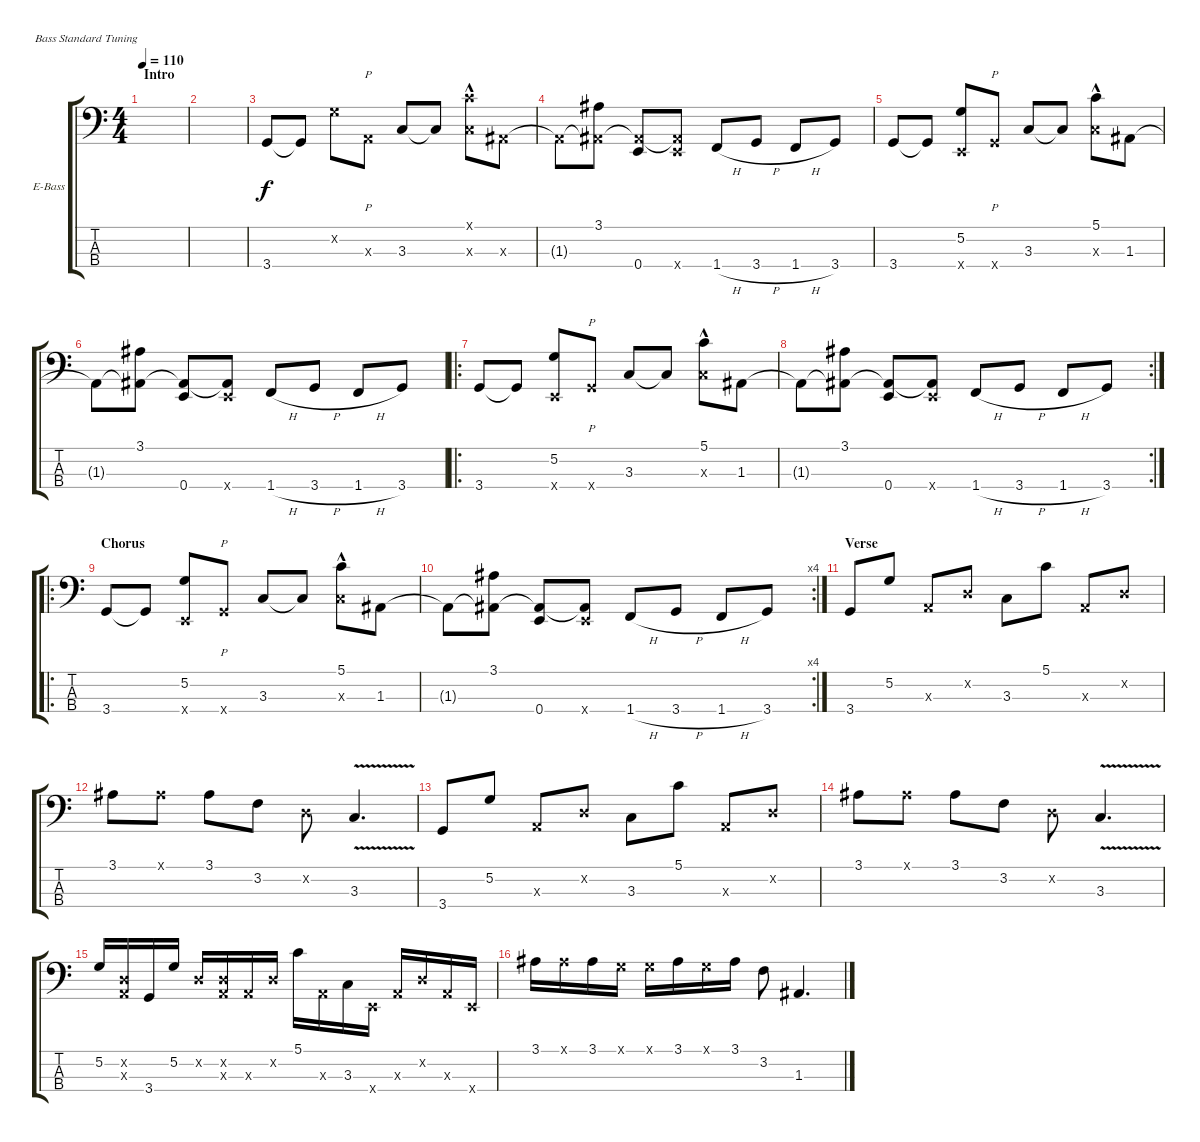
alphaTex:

\defaultSystemsLayout 4
\bracketExtendMode groupsimilarinstruments
\firstSystemTrackNameOrientation horizontal
\otherSystemsTrackNameOrientation horizontal
\track ("Electric Bass" "E-Bass") {instrument electricbassfinger}
\staff {score tabs}
\tuning (G2 D2 A1 E1)
\ts (4 4)
\section ("" "Intro")
\tempo 110
\clef f4
\ks c
|
|
3.4.8 3.4{t}.8 5.2{x}.8 0.3{x}.8{p} 3.3.8 3.3{t}.8 (3.3{hac x} 5.1{x}).8 1.3{x}.8 |
1.3{x t}.8 (1.3{x t} 3.1).8 (1.3{x t} 0.4).8 (1.3{x t} 0.4{x}).8 1.4{h}.8 3.4{h}.8 1.4{h}.8 3.4.8 |
3.4.8 3.4{t}.8 (0.4{x} 5.2).8 3.4{x}.8{p} 3.3.8 3.3{t}.8 (3.3{hac x} 5.1).8 1.3.8 |
1.3{t}.8 (1.3{t} 3.1).8 (1.3{t} 0.4).8 (1.3{t} 0.4{x}).8 1.4{h}.8 3.4{h}.8 1.4{h}.8 3.4.8 |
\ro
3.4.8 3.4{t}.8 (0.4{x} 5.2).8 3.4{x}.8{p} 3.3.8 3.3{t}.8 (3.3{hac x} 5.1).8 1.3.8 |
\rc 2
1.3{t}.8 (1.3{t} 3.1).8 (1.3{t} 0.4).8 (1.3{t} 0.4{x}).8 1.4{h}.8 3.4{h}.8 1.4{h}.8 3.4.8 |
\ro
\section ("" "Chorus")
3.4.8 3.4{t}.8 (0.4{x} 5.2).8 3.4{x}.8{p} 3.3.8 3.3{t}.8 (3.3{hac x} 5.1).8 1.3.8 |
\rc 4
1.3{t}.8 (1.3{t} 3.1).8 (1.3{t} 0.4).8 (1.3{t} 0.4{x}).8 1.4{h}.8 3.4{h}.8 1.4{h}.8 3.4.8 |
\section ("" "Verse")
3.4.8 5.2.8 0.3{x}.8 0.2{x}.8 3.3.8 5.1.8 0.3{x}.8 0.2{x}.8 |
3.1.8 3.1{x}.8 3.1.8 3.2.8 0.2{x}.8 3.3{v}.4{d} |
3.4.8 5.2.8 0.3{x}.8 0.2{x}.8 3.3.8 5.1.8 0.3{x}.8 0.2{x}.8 |
3.1.8 3.1{x}.8 3.1.8 3.2.8 0.2{x}.8 3.3{v}.4{d} |
5.2.16 (0.2{x} 0.3{x}).16 3.4.16 5.2.16 0.2{x}.16 (0.3{x} 0.2{x}).16 0.3{x}.16 0.2{x}.16 5.1.16 0.3{x}.16 3.3.16 0.4{x}.16 0.3{x}.16 0.2{x}.16 0.3{x}.16 0.4{x}.16 |
3.1.16 3.1{x}.16 3.1.16 0.1{x}.16 0.1{x}.16 3.1.16 0.1{x}.16 3.1.16 3.2.8 1.3.4{d}
